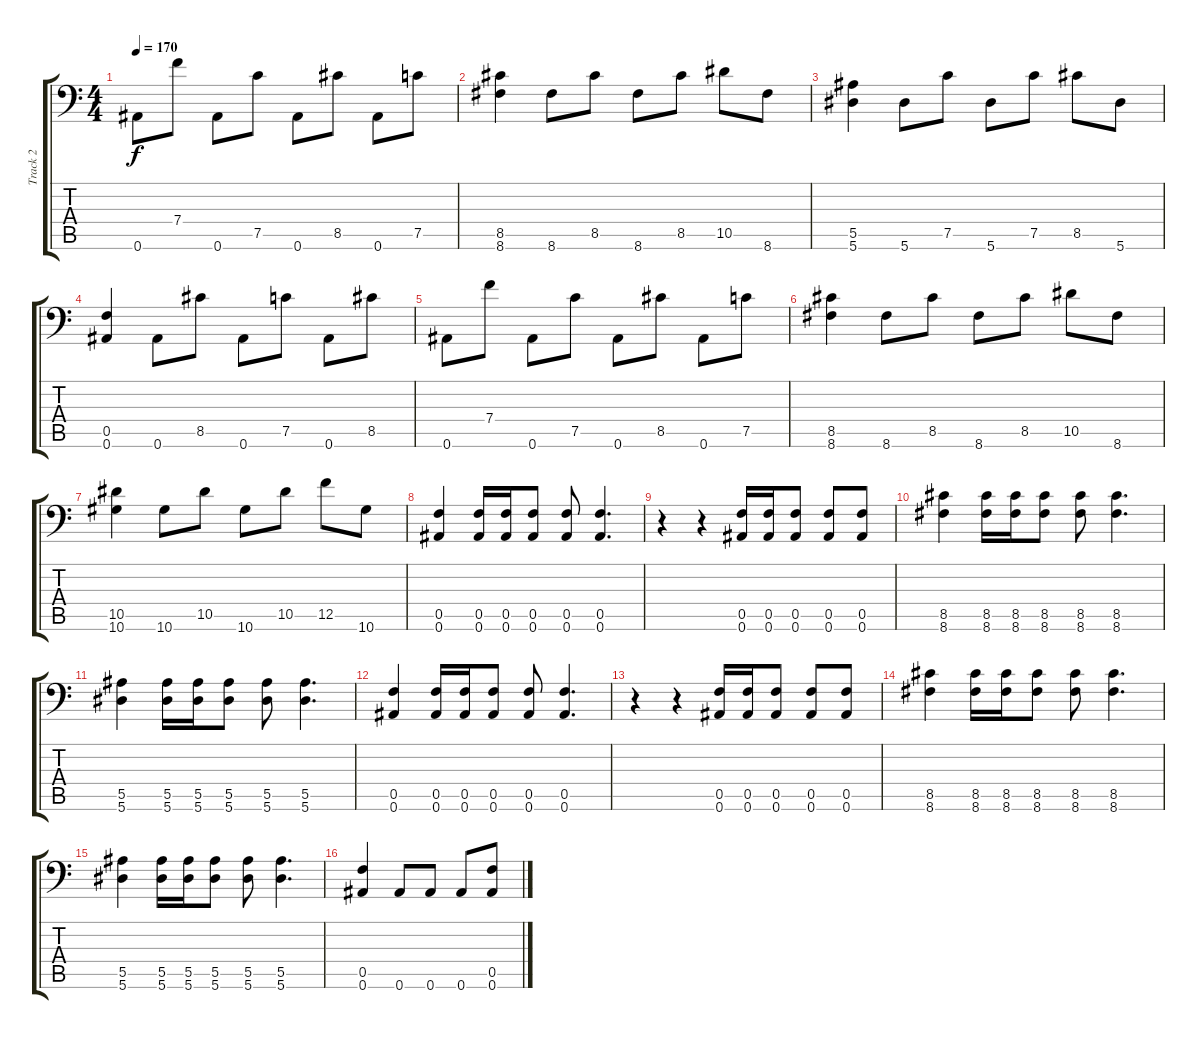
\track ("Track 2" "Track 2") {instrument distortionguitar}
\staff {score tabs}
\tuning (C4 G3 Eb3 Bb2 F2 Bb1) {hide}
\ts (4 4)
\tempo 170
\clef f4
\ks c
0.6.8{dy f} 7.4.8 0.6.8 7.5.8 0.6.8 8.5.8 0.6.8 7.5.8 |
(8.5 8.6).4 8.6.8 8.5.8 8.6.8 8.5.8 10.5.8 8.6.8 |
(5.5 5.6).4 5.6.8 7.5.8 5.6.8 7.5.8 8.5.8 5.6.8 |
(0.5 0.6).4 0.6.8 8.5.8 0.6.8 7.5.8 0.6.8 8.5.8 |
0.6.8 7.4.8 0.6.8 7.5.8 0.6.8 8.5.8 0.6.8 7.5.8 |
(8.5 8.6).4 8.6.8 8.5.8 8.6.8 8.5.8 10.5.8 8.6.8 |
(10.5 10.6).4 10.6.8 10.5.8 10.6.8 10.5.8 12.5.8 10.6.8 |
(0.5 0.6).4 (0.5 0.6).16 (0.5 0.6).16 (0.5 0.6).8 (0.5 0.6).8 (0.5 0.6).4{d} |
r.4 r.4 (0.5 0.6).16 (0.5 0.6).16 (0.5 0.6).8 (0.5 0.6).8 (0.5 0.6).8 |
(8.5 8.6).4 (8.5 8.6).16 (8.5 8.6).16 (8.5 8.6).8 (8.5 8.6).8 (8.5 8.6).4{d} |
(5.5 5.6).4 (5.5 5.6).16 (5.5 5.6).16 (5.5 5.6).8 (5.5 5.6).8 (5.5 5.6).4{d} |
(0.5 0.6).4 (0.5 0.6).16 (0.5 0.6).16 (0.5 0.6).8 (0.5 0.6).8 (0.5 0.6).4{d} |
r.4 r.4 (0.5 0.6).16 (0.5 0.6).16 (0.5 0.6).8 (0.5 0.6).8 (0.5 0.6).8 |
(8.5 8.6).4 (8.5 8.6).16 (8.5 8.6).16 (8.5 8.6).8 (8.5 8.6).8 (8.5 8.6).4{d} |
(5.5 5.6).4 (5.5 5.6).16 (5.5 5.6).16 (5.5 5.6).8 (5.5 5.6).8 (5.5 5.6).4{d} |
(0.5 0.6).4 0.6.8 0.6.8 0.6.8 (0.5 0.6).8
